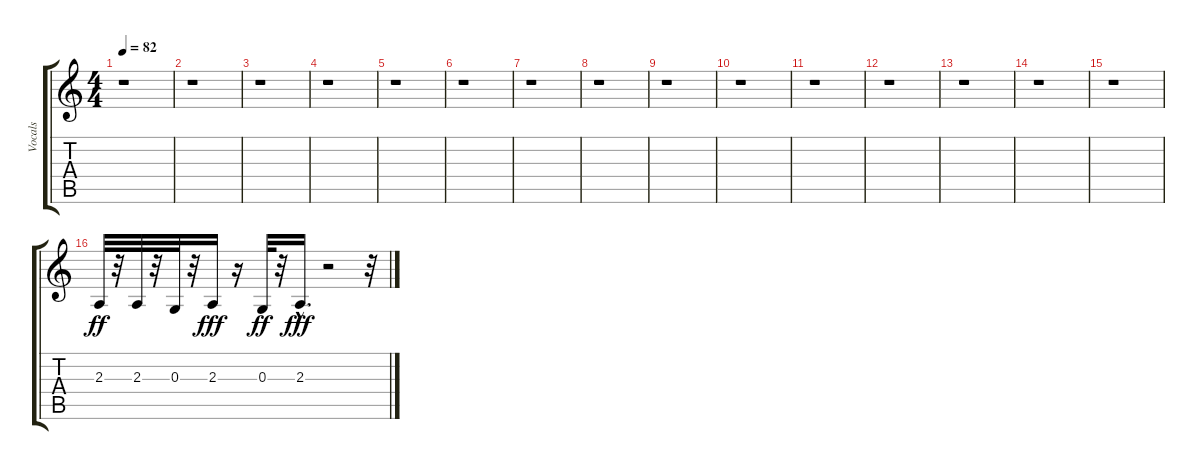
\track ("Vocals" "Vocals") {instrument clarinet}
\staff {score tabs}
\tuning (E4 B3 G3 D3 A2 E2) {hide}
\ts (4 4)
\tempo 82
\clef g2
\ks c
r.1{dy ff} |
r.1 |
r.1 |
r.1 |
r.1 |
r.1 |
r.1 |
r.1 |
r.1 |
r.1 |
r.1 |
r.1 |
r.1 |
r.1 |
r.1 |
2.3.32 r.32 2.3.32 r.32 0.3.32 r.32 2.3.16{dy fff} r.16 0.3.32{dy ff} r.32 2.3{hac}.16{d dy fff} r.2 r.32
